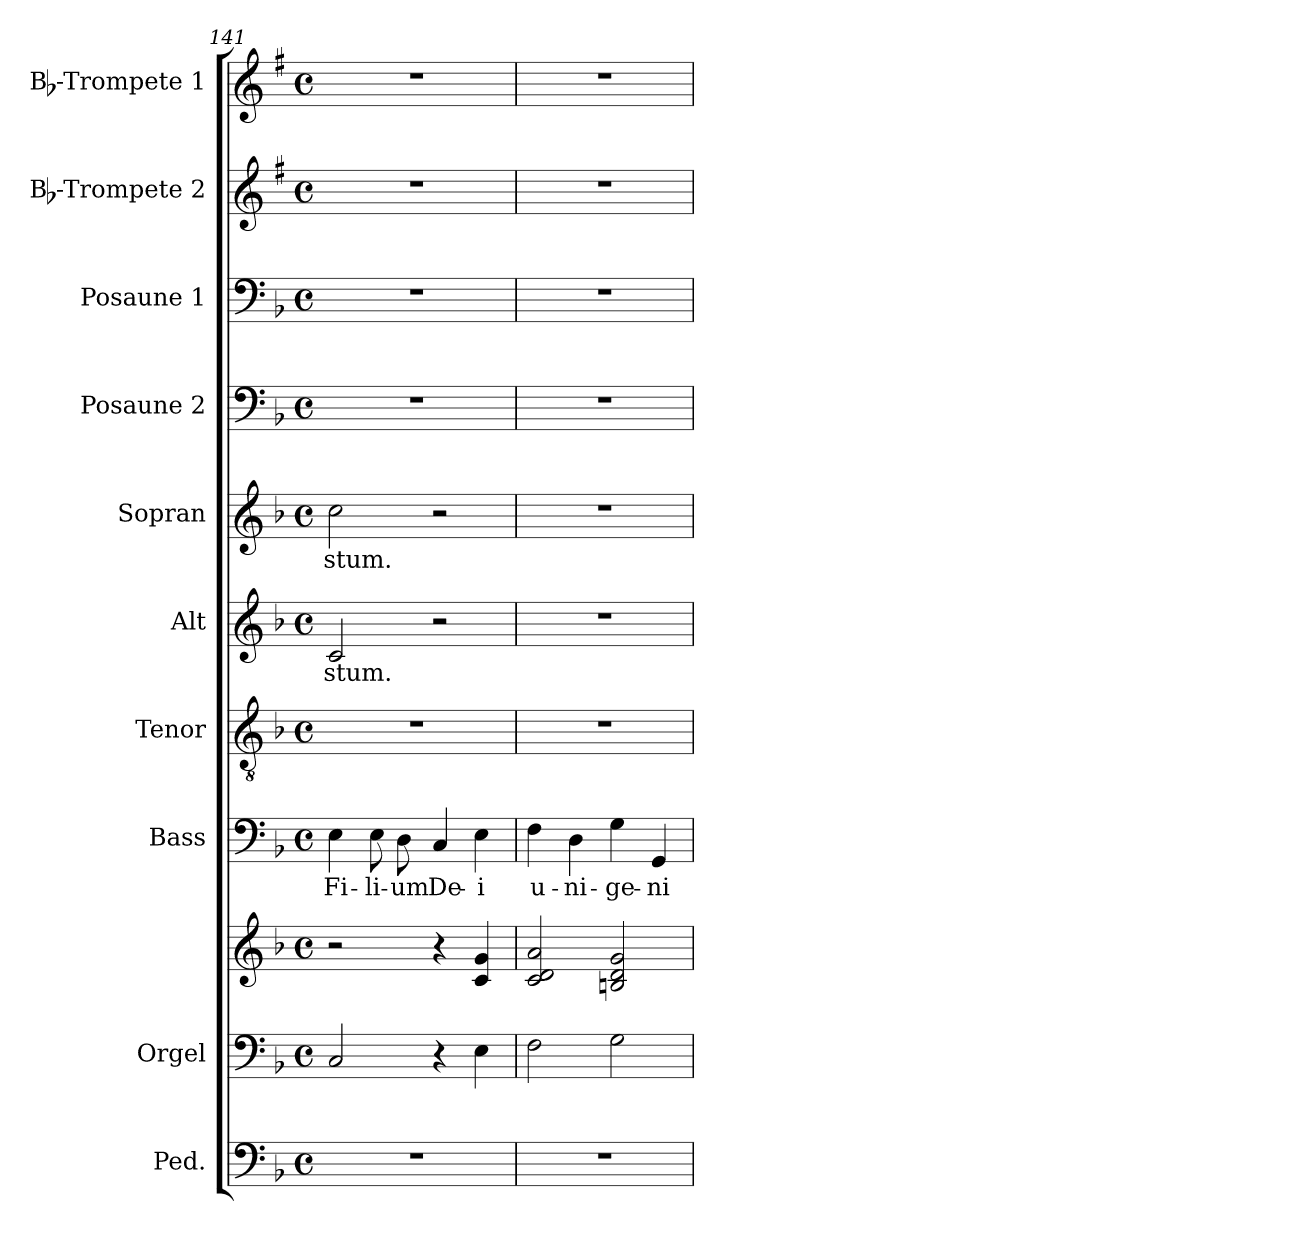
**kern	**kern	**kern	**kern	**text	**kern	**kern	**text	**kern	**text	**kern	**kern	**kern	**kern
*part10	*part9	*part9	*part8	*part8	*part7	*part6	*part6	*part5	*part5	*part4	*part3	*part2	*part1
*staff11	*staff10	*staff9	*staff8	*staff8	*staff7	*staff6	*staff6	*staff5	*staff5	*staff4	*staff3	*staff2	*staff1
*I"Ped.	*I"Orgel	*	*I"Bass	*	*I"Tenor	*I"Alt	*	*I"Sopran	*	*I"Posaune 2	*I"Posaune 1	*I"Bb-Trompete 2	*I"Bb-Trompete 1
*	*I'Org.	*	*I'B.	*	*I'T.	*I'A.	*	*I'S.	*	*I'Pos. 2	*I'Pos. 1	*I'Bb Trp. 2	*I'Bb Trp. 1
*clefF4	*clefF4	*clefG2	*clefF4	*	*clefGv2	*clefG2	*	*clefG2	*	*clefF4	*clefF4	*clefG2	*clefG2
*ITrd7c12	*	*	*	*	*	*	*	*	*	*	*	*ITrd1c2	*ITrd1c2
*k[b-]	*k[b-]	*k[b-]	*k[b-]	*	*k[b-]	*k[b-]	*	*k[b-]	*	*k[b-]	*k[b-]	*k[b-]	*k[b-]
*F:	*F:	*F:	*F:	*	*F:	*F:	*	*F:	*	*F:	*F:	*F:	*F:
*M4/4	*M4/4	*M4/4	*M4/4	*	*M4/4	*M4/4	*	*M4/4	*	*M4/4	*M4/4	*M4/4	*M4/4
*met(c)	*met(c)	*met(c)	*met(c)	*	*met(c)	*met(c)	*	*met(c)	*	*met(c)	*met(c)	*met(c)	*met(c)
=141	=141	=141	=141	=141	=141	=141	=141	=141	=141	=141	=141	=141	=141
!	!	!	!	!LO:LY:b	!	!	!LO:LY:b	!	!LO:LY:b	!	!	!	!
1r	2C/	2r	4E\	Fi-	1r	2c/	-stum.	2cc\	-stum.	1r	1r	1r	1r
!	!	!	!	!LO:LY:b	!	!	!	!	!	!	!	!	!
.	.	.	8E\	-li-	.	.	.	.	.	.	.	.	.
!	!	!	!	!LO:LY:b	!	!	!	!	!	!	!	!	!
.	.	.	8D\	-um	.	.	.	.	.	.	.	.	.
!	!	!	!	!LO:LY:b	!	!	!	!	!	!	!	!	!
.	4r	4r	4C/	De-	.	2r	.	2r	.	.	.	.	.
!	!	!	!	!LO:LY:b	!	!	!	!	!	!	!	!	!
.	4E\	4c/ 4g/	4E\	-i	.	.	.	.	.	.	.	.	.
=142	=142	=142	=142	=142	=142	=142	=142	=142	=142	=142	=142	=142	=142
!	!	!	!	!LO:LY:b	!	!	!	!	!	!	!	!	!
1r	2F\	2c/ 2d/ 2a/	4F\	u-	1r	1r	.	1r	.	1r	1r	1r	1r
!	!	!	!	!LO:LY:b	!	!	!	!	!	!	!	!	!
.	.	.	4D\	-ni-	.	.	.	.	.	.	.	.	.
!	!	!	!	!LO:LY:b	!	!	!	!	!	!	!	!	!
.	2G\	2Bn/ 2d/ 2g/	4G\	-ge-	.	.	.	.	.	.	.	.	.
!	!	!	!	!LO:LY:b	!	!	!	!	!	!	!	!	!
.	.	.	4GG/	-ni-	.	.	.	.	.	.	.	.	.
=	=	=	=	=	=	=	=	=	=	=	=	=	=
*-	*-	*-	*-	*-	*-	*-	*-	*-	*-	*-	*-	*-	*-
